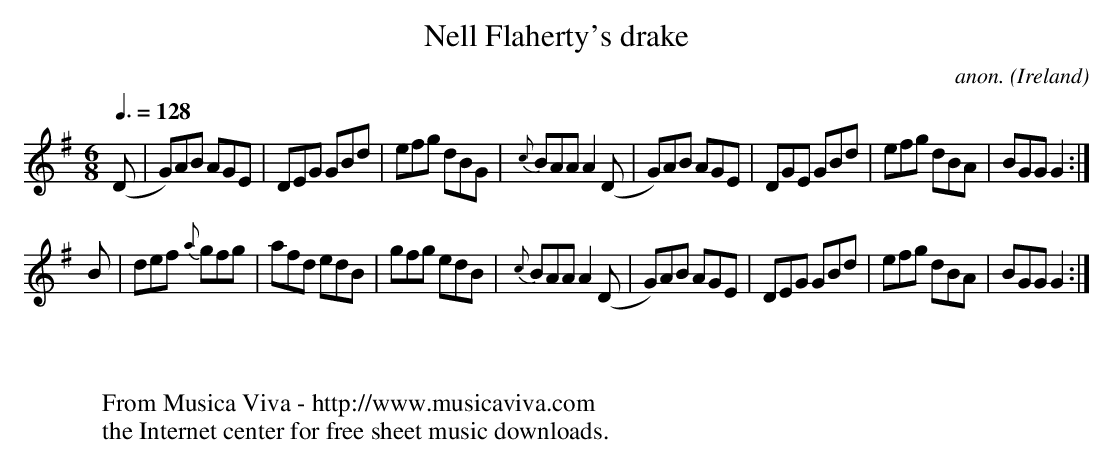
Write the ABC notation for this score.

X:1
T:Nell Flaherty's drake
C:anon.
O:Ireland
M:6/8
L:1/8
Q:3/8=128
K:G
(D|G)AB AGE|DEG GBd|efg dBG|{c}BAA A2(D|G)AB AGE|DGE GBd|efg dBA|BGG G2:|
B|def {a}gfg|afd edB|gfg edB|{c}BAA A2 (D|G)AB AGE|DEG GBd|efg dBA|BGG G2:|
W:
W:
W: From Musica Viva - http://www.musicaviva.com
W: the Internet center for free sheet music downloads.
